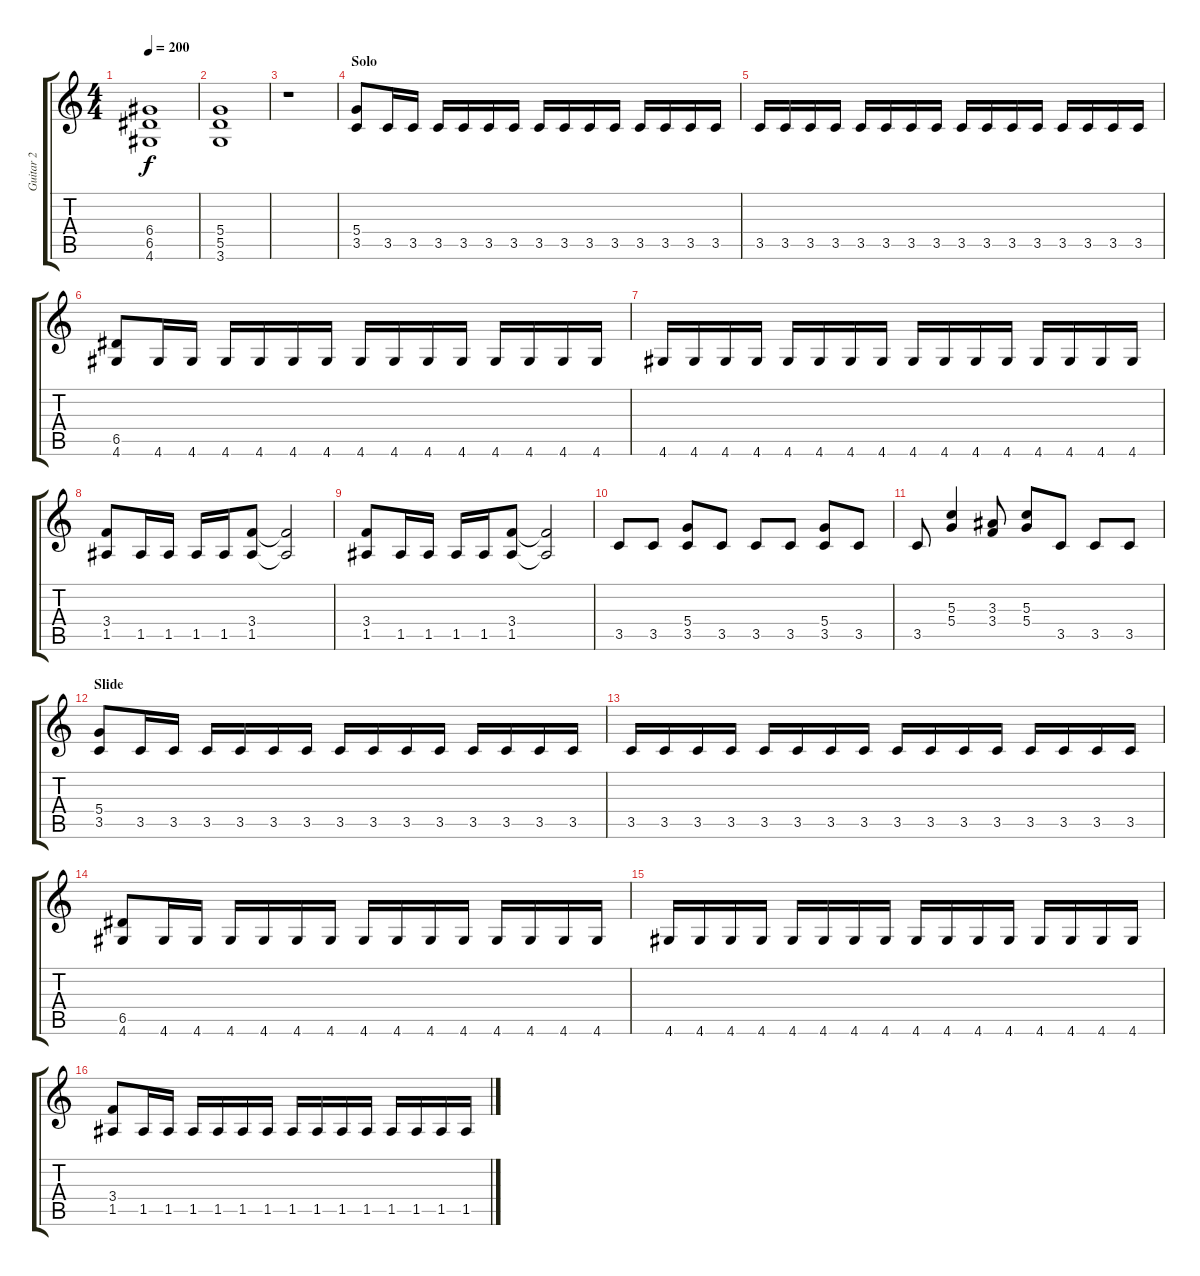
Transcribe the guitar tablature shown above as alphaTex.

\track ("Guitar 2" "Guitar 2") {instrument distortionguitar}
\staff {score tabs}
\tuning (E4 B3 G3 D3 A2 E2) {hide}
\ts (4 4)
\tempo 200
\clef g2
\ks c
(6.4 6.5 4.6).1{dy f} |
(5.4 5.5 3.6).1 |
r.1 |
\section ("" "Solo")
(5.4 3.5).8 3.5.16 3.5.16 3.5.16 3.5.16 3.5.16 3.5.16 3.5.16 3.5.16 3.5.16 3.5.16 3.5.16 3.5.16 3.5.16 3.5.16 |
3.5.16 3.5.16 3.5.16 3.5.16 3.5.16 3.5.16 3.5.16 3.5.16 3.5.16 3.5.16 3.5.16 3.5.16 3.5.16 3.5.16 3.5.16 3.5.16 |
(6.5 4.6).8 4.6.16 4.6.16 4.6.16 4.6.16 4.6.16 4.6.16 4.6.16 4.6.16 4.6.16 4.6.16 4.6.16 4.6.16 4.6.16 4.6.16 |
4.6.16 4.6.16 4.6.16 4.6.16 4.6.16 4.6.16 4.6.16 4.6.16 4.6.16 4.6.16 4.6.16 4.6.16 4.6.16 4.6.16 4.6.16 4.6.16 |
(3.4 1.5).8 1.5.16 1.5.16 1.5.16 1.5.16 (3.4 1.5).8 (3.4{t} 1.5{t}).2 |
(3.4 1.5).8 1.5.16 1.5.16 1.5.16 1.5.16 (3.4 1.5).8 (3.4{t} 1.5{t}).2 |
3.5.8 3.5.8 (5.4 3.5).8 3.5.8 3.5.8 3.5.8 (5.4 3.5).8 3.5.8 |
3.5.8 (5.3 5.4).4 (3.3 3.4).8 (5.3 5.4).8 3.5.8 3.5.8 3.5.8 |
\section ("" "Slide")
(5.4 3.5).8 3.5.16 3.5.16 3.5.16 3.5.16 3.5.16 3.5.16 3.5.16 3.5.16 3.5.16 3.5.16 3.5.16 3.5.16 3.5.16 3.5.16 |
3.5.16 3.5.16 3.5.16 3.5.16 3.5.16 3.5.16 3.5.16 3.5.16 3.5.16 3.5.16 3.5.16 3.5.16 3.5.16 3.5.16 3.5.16 3.5.16 |
(6.5 4.6).8 4.6.16 4.6.16 4.6.16 4.6.16 4.6.16 4.6.16 4.6.16 4.6.16 4.6.16 4.6.16 4.6.16 4.6.16 4.6.16 4.6.16 |
4.6.16 4.6.16 4.6.16 4.6.16 4.6.16 4.6.16 4.6.16 4.6.16 4.6.16 4.6.16 4.6.16 4.6.16 4.6.16 4.6.16 4.6.16 4.6.16 |
(3.4 1.5).8 1.5.16 1.5.16 1.5.16 1.5.16 1.5.16 1.5.16 1.5.16 1.5.16 1.5.16 1.5.16 1.5.16 1.5.16 1.5.16 1.5.16
